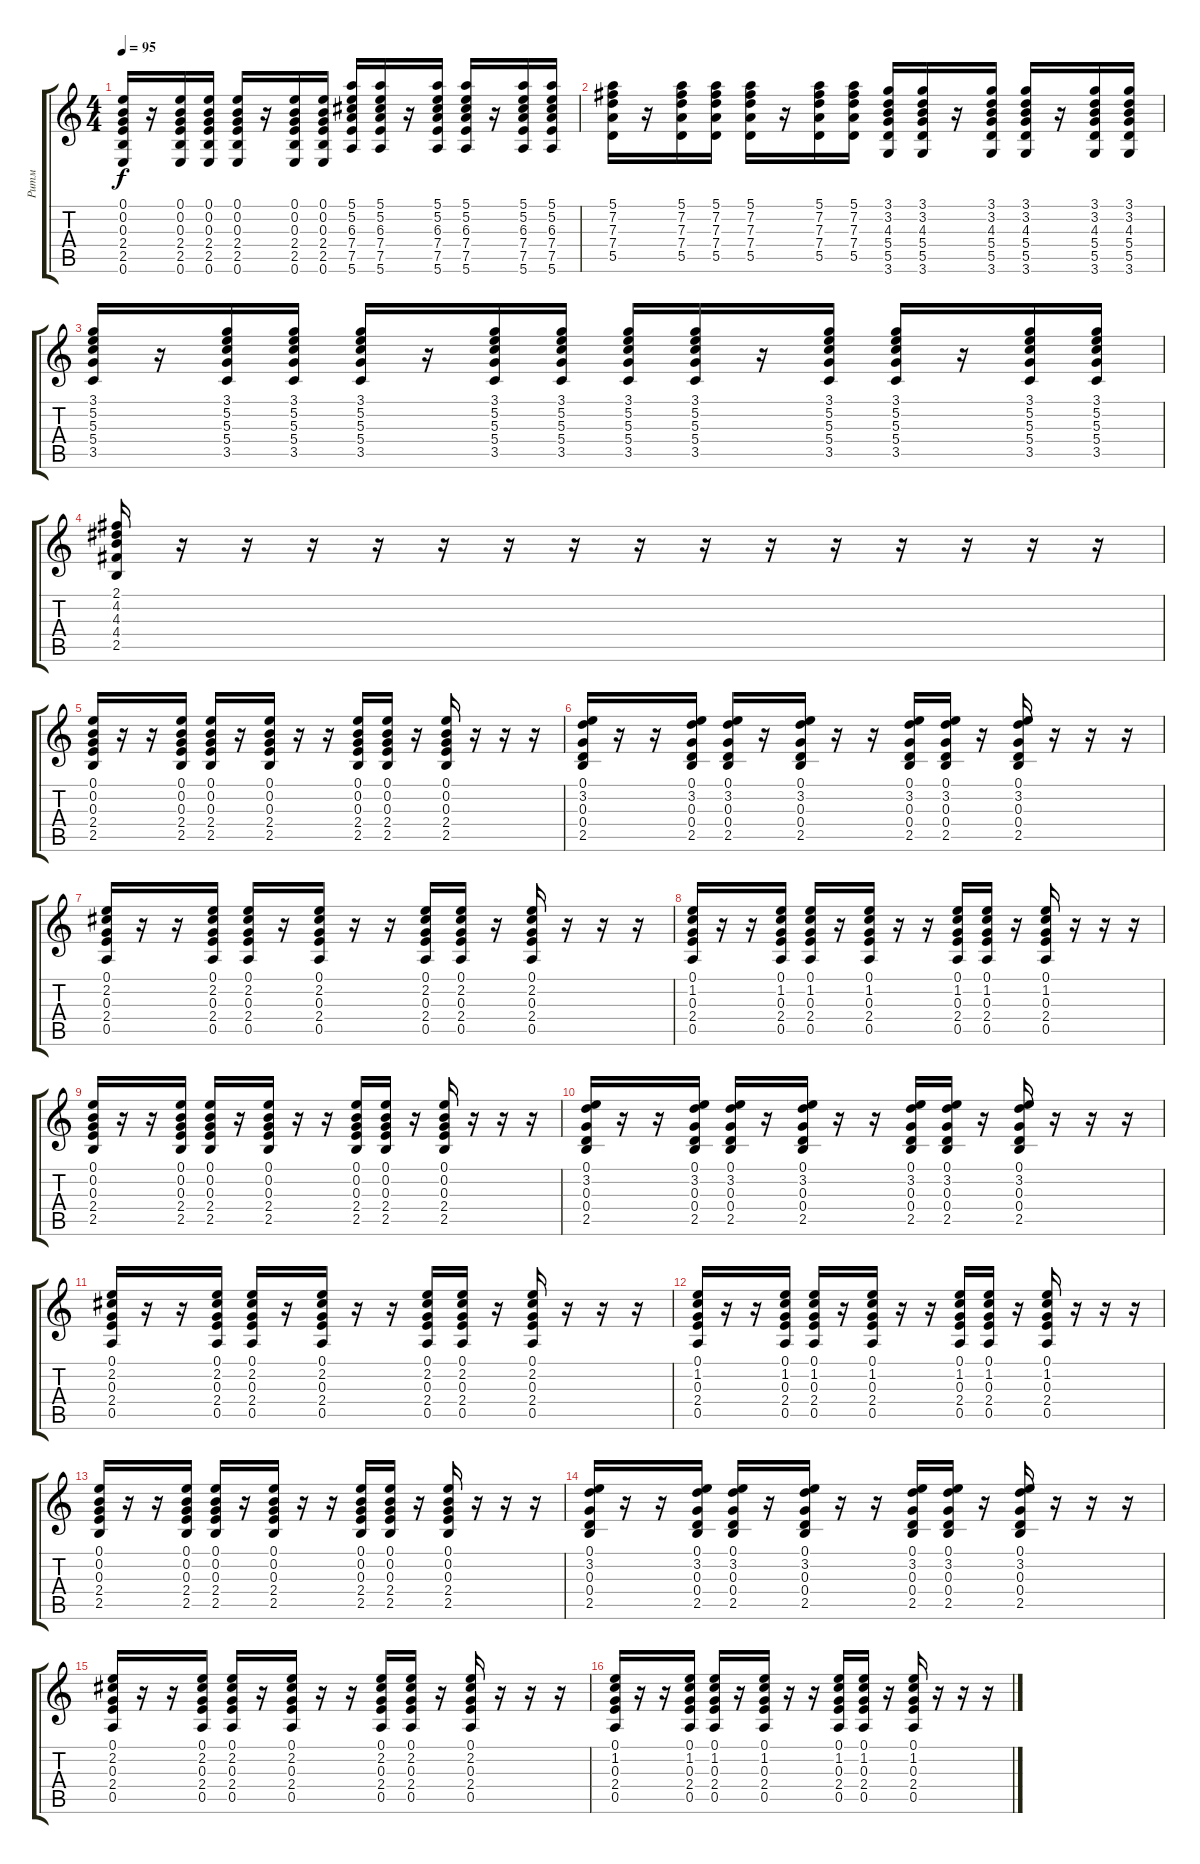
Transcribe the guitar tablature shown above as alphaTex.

\track ("Ритм" "Ритм") {instrument acousticguitarsteel}
\staff {score tabs}
\tuning (E4 B3 G3 D3 A2 E2) {hide}
\ts (4 4)
\tempo 95
\clef g2
\ks c
(0.1 0.2 0.3 2.4 2.5 0.6).16{dy f} r.16 (0.1 0.2 0.3 2.4 2.5 0.6).16 (0.1 0.2 0.3 2.4 2.5 0.6).16 (0.1 0.2 0.3 2.4 2.5 0.6).16 r.16 (0.1 0.2 0.3 2.4 2.5 0.6).16 (0.1 0.2 0.3 2.4 2.5 0.6).16 (5.1 5.2 6.3 7.4 7.5 5.6).16 (5.1 5.2 6.3 7.4 7.5 5.6).16 r.16 (5.1 5.2 6.3 7.4 7.5 5.6).16 (5.1 5.2 6.3 7.4 7.5 5.6).16 r.16 (5.1 5.2 6.3 7.4 7.5 5.6).16 (5.1 5.2 6.3 7.4 7.5 5.6).16 |
(5.1 7.2 7.3 7.4 5.5).16 r.16 (5.1 7.2 7.3 7.4 5.5).16 (5.1 7.2 7.3 7.4 5.5).16 (5.1 7.2 7.3 7.4 5.5).16 r.16 (5.1 7.2 7.3 7.4 5.5).16 (5.1 7.2 7.3 7.4 5.5).16 (3.1 3.2 4.3 5.4 5.5 3.6).16 (3.1 3.2 4.3 5.4 5.5 3.6).16 r.16 (3.1 3.2 4.3 5.4 5.5 3.6).16 (3.1 3.2 4.3 5.4 5.5 3.6).16 r.16 (3.1 3.2 4.3 5.4 5.5 3.6).16 (3.1 3.2 4.3 5.4 5.5 3.6).16 |
(3.1 5.2 5.3 5.4 3.5).16 r.16 (3.1 5.2 5.3 5.4 3.5).16 (3.1 5.2 5.3 5.4 3.5).16 (3.1 5.2 5.3 5.4 3.5).16 r.16 (3.1 5.2 5.3 5.4 3.5).16 (3.1 5.2 5.3 5.4 3.5).16 (3.1 5.2 5.3 5.4 3.5).16 (3.1 5.2 5.3 5.4 3.5).16 r.16 (3.1 5.2 5.3 5.4 3.5).16 (3.1 5.2 5.3 5.4 3.5).16 r.16 (3.1 5.2 5.3 5.4 3.5).16 (3.1 5.2 5.3 5.4 3.5).16 |
(2.1 4.2 4.3 4.4 2.5).16 r.16 r.16 r.16 r.16 r.16 r.16 r.16 r.16 r.16 r.16 r.16 r.16 r.16 r.16 r.16 |
(0.1 0.2 0.3 2.4 2.5).16 r.16 r.16 (0.1 0.2 0.3 2.4 2.5).16 (0.1 0.2 0.3 2.4 2.5).16 r.16 (0.1 0.2 0.3 2.4 2.5).16 r.16 r.16 (0.1 0.2 0.3 2.4 2.5).16 (0.1 0.2 0.3 2.4 2.5).16 r.16 (0.1 0.2 0.3 2.4 2.5).16 r.16 r.16 r.16 |
(0.1 3.2 0.3 0.4 2.5).16 r.16 r.16 (0.1 3.2 0.3 0.4 2.5).16 (0.1 3.2 0.3 0.4 2.5).16 r.16 (0.1 3.2 0.3 0.4 2.5).16 r.16 r.16 (0.1 3.2 0.3 0.4 2.5).16 (0.1 3.2 0.3 0.4 2.5).16 r.16 (0.1 3.2 0.3 0.4 2.5).16 r.16 r.16 r.16 |
(0.1 2.2 0.3 2.4 0.5).16 r.16 r.16 (0.1 2.2 0.3 2.4 0.5).16 (0.1 2.2 0.3 2.4 0.5).16 r.16 (0.1 2.2 0.3 2.4 0.5).16 r.16 r.16 (0.1 2.2 0.3 2.4 0.5).16 (0.1 2.2 0.3 2.4 0.5).16 r.16 (0.1 2.2 0.3 2.4 0.5).16 r.16 r.16 r.16 |
(0.1 1.2 0.3 2.4 0.5).16 r.16 r.16 (0.1 1.2 0.3 2.4 0.5).16 (0.1 1.2 0.3 2.4 0.5).16 r.16 (0.1 1.2 0.3 2.4 0.5).16 r.16 r.16 (0.1 1.2 0.3 2.4 0.5).16 (0.1 1.2 0.3 2.4 0.5).16 r.16 (0.1 1.2 0.3 2.4 0.5).16 r.16 r.16 r.16 |
(0.1 0.2 0.3 2.4 2.5).16 r.16 r.16 (0.1 0.2 0.3 2.4 2.5).16 (0.1 0.2 0.3 2.4 2.5).16 r.16 (0.1 0.2 0.3 2.4 2.5).16 r.16 r.16 (0.1 0.2 0.3 2.4 2.5).16 (0.1 0.2 0.3 2.4 2.5).16 r.16 (0.1 0.2 0.3 2.4 2.5).16 r.16 r.16 r.16 |
(0.1 3.2 0.3 0.4 2.5).16 r.16 r.16 (0.1 3.2 0.3 0.4 2.5).16 (0.1 3.2 0.3 0.4 2.5).16 r.16 (0.1 3.2 0.3 0.4 2.5).16 r.16 r.16 (0.1 3.2 0.3 0.4 2.5).16 (0.1 3.2 0.3 0.4 2.5).16 r.16 (0.1 3.2 0.3 0.4 2.5).16 r.16 r.16 r.16 |
(0.1 2.2 0.3 2.4 0.5).16 r.16 r.16 (0.1 2.2 0.3 2.4 0.5).16 (0.1 2.2 0.3 2.4 0.5).16 r.16 (0.1 2.2 0.3 2.4 0.5).16 r.16 r.16 (0.1 2.2 0.3 2.4 0.5).16 (0.1 2.2 0.3 2.4 0.5).16 r.16 (0.1 2.2 0.3 2.4 0.5).16 r.16 r.16 r.16 |
(0.1 1.2 0.3 2.4 0.5).16 r.16 r.16 (0.1 1.2 0.3 2.4 0.5).16 (0.1 1.2 0.3 2.4 0.5).16 r.16 (0.1 1.2 0.3 2.4 0.5).16 r.16 r.16 (0.1 1.2 0.3 2.4 0.5).16 (0.1 1.2 0.3 2.4 0.5).16 r.16 (0.1 1.2 0.3 2.4 0.5).16 r.16 r.16 r.16 |
(0.1 0.2 0.3 2.4 2.5).16 r.16 r.16 (0.1 0.2 0.3 2.4 2.5).16 (0.1 0.2 0.3 2.4 2.5).16 r.16 (0.1 0.2 0.3 2.4 2.5).16 r.16 r.16 (0.1 0.2 0.3 2.4 2.5).16 (0.1 0.2 0.3 2.4 2.5).16 r.16 (0.1 0.2 0.3 2.4 2.5).16 r.16 r.16 r.16 |
(0.1 3.2 0.3 0.4 2.5).16 r.16 r.16 (0.1 3.2 0.3 0.4 2.5).16 (0.1 3.2 0.3 0.4 2.5).16 r.16 (0.1 3.2 0.3 0.4 2.5).16 r.16 r.16 (0.1 3.2 0.3 0.4 2.5).16 (0.1 3.2 0.3 0.4 2.5).16 r.16 (0.1 3.2 0.3 0.4 2.5).16 r.16 r.16 r.16 |
(0.1 2.2 0.3 2.4 0.5).16 r.16 r.16 (0.1 2.2 0.3 2.4 0.5).16 (0.1 2.2 0.3 2.4 0.5).16 r.16 (0.1 2.2 0.3 2.4 0.5).16 r.16 r.16 (0.1 2.2 0.3 2.4 0.5).16 (0.1 2.2 0.3 2.4 0.5).16 r.16 (0.1 2.2 0.3 2.4 0.5).16 r.16 r.16 r.16 |
(0.1 1.2 0.3 2.4 0.5).16 r.16 r.16 (0.1 1.2 0.3 2.4 0.5).16 (0.1 1.2 0.3 2.4 0.5).16 r.16 (0.1 1.2 0.3 2.4 0.5).16 r.16 r.16 (0.1 1.2 0.3 2.4 0.5).16 (0.1 1.2 0.3 2.4 0.5).16 r.16 (0.1 1.2 0.3 2.4 0.5).16 r.16 r.16 r.16
